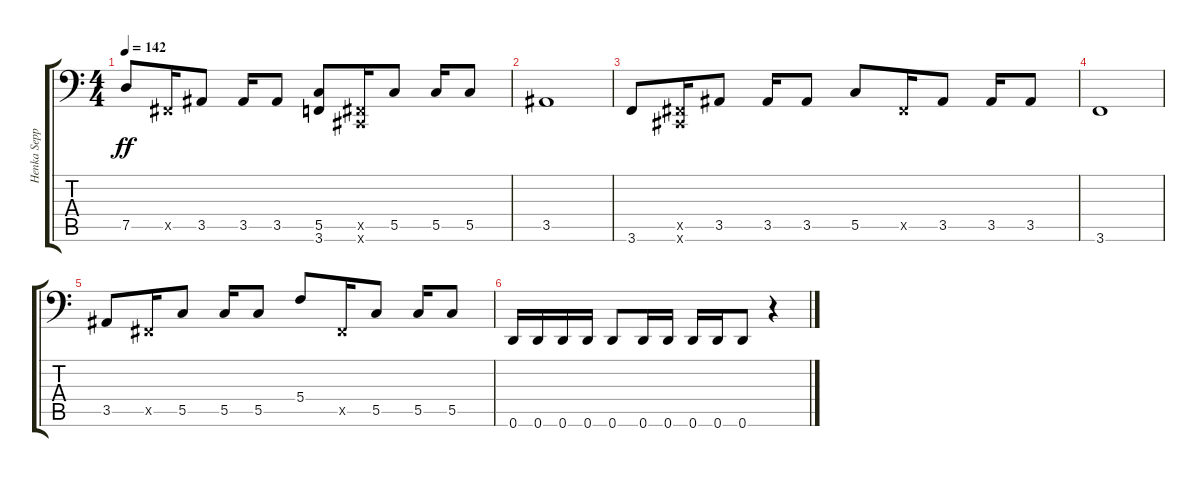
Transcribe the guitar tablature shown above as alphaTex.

\track ("Henka Seppäla" "Henka Sepp") {instrument electricbasspick}
\staff {score tabs}
\tuning (D3 A2 F2 C2 G1 D1) {hide}
\ts (4 4)
\tempo 142
\clef f4
\ks c
7.5.8{dy ff} -1.5{x}.16 3.5.8 3.5.16 3.5.8 (5.5 3.6).8 (-1.5{x} -1.6{x}).16 5.5.8 5.5.16 5.5.8 |
3.5.1 |
3.6.8 (-1.5{x} -1.6{x}).16 3.5.8 3.5.16 3.5.8 5.5.8 -1.5{x}.16 3.5.8 3.5.16 3.5.8 |
3.6.1 |
3.5.8 -1.5{x}.16 5.5.8 5.5.16 5.5.8 5.4.8 -1.5{x}.16 5.5.8 5.5.16 5.5.8 |
0.6.16 0.6.16 0.6.16 0.6.16 0.6.8 0.6.16 0.6.16 0.6.16 0.6.16 0.6.8 r.4
